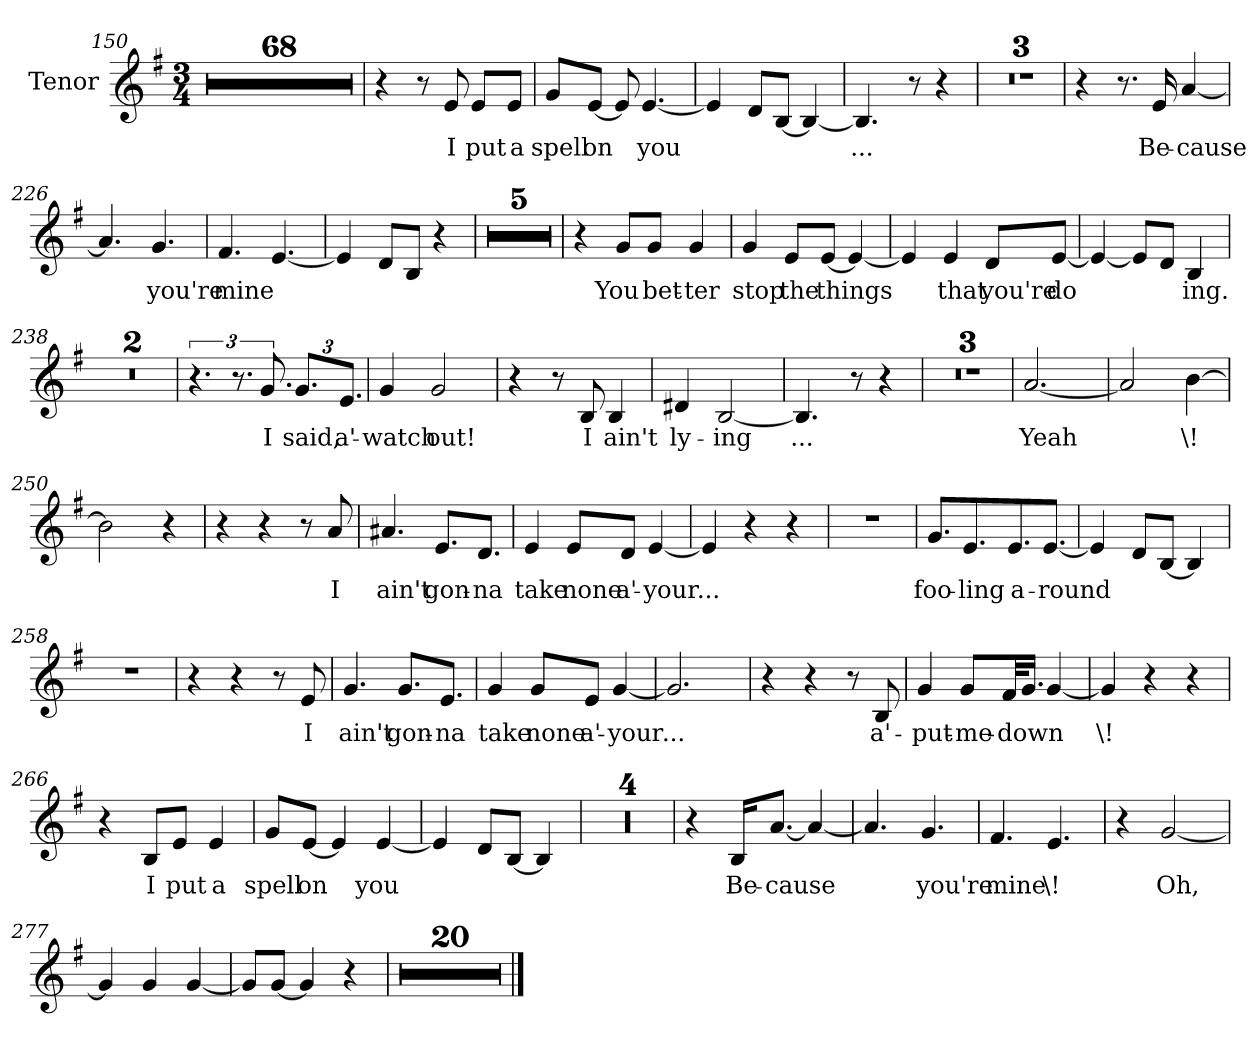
**kern	**text
*part1	*part1
*staff1	*staff1
*I"Tenor	*
*I'T	*
*clefG2	*
*k[f#]	*
*e:	*
*M3/4	*
=150	=150
2.r	.
=151	=151
2.r	.
=152	=152
2.r	.
=153	=153
2.r	.
=154	=154
2.r	.
=155	=155
2.r	.
=156	=156
2.r	.
=157	=157
2.r	.
=158	=158
2.r	.
=159	=159
2.r	.
=160	=160
2.r	.
=161	=161
2.r	.
=162	=162
2.r	.
!!LO:LB:g=z
=163	=163
2.r	.
=164	=164
2.r	.
=165	=165
2.r	.
=166	=166
2.r	.
=167	=167
2.r	.
=168	=168
2.r	.
=169	=169
2.r	.
=170	=170
2.r	.
=171	=171
2.r	.
=172	=172
2.r	.
=173	=173
2.r	.
=174	=174
2.r	.
=175	=175
2.r	.
=176	=176
2.r	.
=177	=177
2.r	.
=178	=178
2.r	.
!!LO:LB:g=z
=179	=179
2.r	.
=180	=180
2.r	.
=181	=181
2.r	.
=182	=182
2.r	.
=183	=183
2.r	.
=184	=184
2.r	.
=185	=185
2.r	.
=186	=186
2.r	.
=187	=187
2.r	.
=188	=188
2.r	.
=189	=189
2.r	.
=190	=190
2.r	.
=191	=191
2.r	.
=192	=192
2.r	.
=193	=193
2.r	.
=194	=194
2.r	.
!!LO:PB:g=z
=195	=195
2.r	.
=196	=196
2.r	.
=197	=197
2.r	.
=198	=198
2.r	.
=199	=199
2.r	.
=200	=200
2.r	.
=201	=201
2.r	.
=202	=202
2.r	.
=203	=203
2.r	.
=204	=204
2.r	.
=205	=205
2.r	.
=206	=206
2.r	.
=207	=207
2.r	.
=208	=208
2.r	.
=209	=209
2.r	.
=210	=210
2.r	.
!!LO:LB:g=z
=211	=211
2.r	.
=212	=212
2.r	.
=213	=213
2.r	.
=214	=214
2.r	.
=215	=215
2.r	.
=216	=216
2.r	.
=217	=217
2.r	.
=218	=218
4r	.
8r	.
!	!LO:LY:b
8e/	I
!	!LO:LY:b
8e/L	put
!	!LO:LY:b
8e/J	a
!!LO:LB:g=z
=219	=219
!	!LO:LY:b
8g/L	spell
!	!LO:LY:b
[8e/J	on
8e/]	.
!	!LO:LY:b
[4.e/	you
=220	=220
4e/]	.
8d/L	.
[8B/J	.
4B/_	.
=221	=221
!	!LO:LY:b
4.B/]	...
8r	.
4r	.
=222	=222
2.r	.
!!LO:LB:g=z
=223	=223
2.r	.
=224	=224
2.r	.
=225	=225
4r	.
8.r	.
!	!LO:LY:b
16e/	Be-
!	!LO:LY:b
[4a/	-cause
=226	=226
4.a/]	.
!	!LO:LY:b
4.g/	you're
!!LO:LB:g=z
=227	=227
!	!LO:LY:b
4.f#/	mine
[4.e/	.
=228	=228
4e/]	.
8d/L	.
!	!LO:LY:b
8B/J	.
4r	.
=229	=229
2.r	.
=230	=230
2.r	.
!!LO:LB:g=z
=231	=231
2.r	.
=232	=232
2.r	.
=233	=233
2.r	.
=234	=234
4r	.
!	!LO:LY:b
8g/L	You
!	!LO:LY:b
8g/J	bet-
!	!LO:LY:b
4g/	-ter
!!LO:LB:g=z
=235	=235
!	!LO:LY:b
4g/	stop
!	!LO:LY:b
8e/L	the
!	!LO:LY:b
[8e/J	things
4e/_	.
=236	=236
4e/]	.
!	!LO:LY:b
4e/	that
!	!LO:LY:b
8d/L	you're
!	!LO:LY:b
[8e/J	do
=237	=237
4e/_	.
8e/L]	.
8d/J	.
!	!LO:LY:b
4B/	ing.
=238	=238
2.r	.
!!LO:LB:g=z
=239	=239
2.r	.
=240	=240
6.r	.
12.r	.
!	!LO:LY:b
12.g/	I
!	!LO:LY:b
12.g/L	said,
!	!LO:LY:b
12.e/J	a'-
=241	=241
!	!LO:LY:b
4g/	-watch
!	!LO:LY:b
2g/	out!
=242	=242
4r	.
8r	.
!	!LO:LY:b
8B/	I
!	!LO:LY:b
4B/	ain't
!!LO:LB:g=z
=243	=243
!	!LO:LY:b
4d#X/	ly-
!	!LO:LY:b
[2B/	-ing
=244	=244
!	!LO:LY:b
4.B/]	...
8r	.
4r	.
=245	=245
2.r	.
=246	=246
2.r	.
!!LO:PB:g=z
=247	=247
2.r	.
=248	=248
!	!LO:LY:b
[2.a/	Yeah
=249	=249
2a/]	.
!	!LO:LY:b
[4b\	\!
=250	=250
2b\]	.
4r	.
!!LO:LB:g=z
=251	=251
4r	.
4r	.
8r	.
!	!LO:LY:b
8a/	I
=252	=252
!	!LO:LY:b
4.a#X/	ain't
!	!LO:LY:b
8.e/L	gon-
!	!LO:LY:b
8.d/J	-na
=253	=253
!	!LO:LY:b
4e/	take
!	!LO:LY:b
8e/L	none
!	!LO:LY:b
8d/J	a'-
!	!LO:LY:b
[4e/	-your
=254	=254
!	!LO:LY:b
4e/]	...
4r	.
4r	.
!!LO:LB:g=z
=255	=255
2.r	.
=256	=256
!	!LO:LY:b
8.g/L	foo-
!	!LO:LY:b
8.e/	-ling
!	!LO:LY:b
8.e/	a-
!	!LO:LY:b
[8.e/J	-round
=257	=257
4e/]	.
8d/L	.
[8B/J	.
!	!LO:LY:b
4B/]	.
=258	=258
2.r	.
!!LO:LB:g=z
=259	=259
4r	.
4r	.
8r	.
!	!LO:LY:b
8e/	I
=260	=260
!	!LO:LY:b
4.g/	ain't
!	!LO:LY:b
8.g/L	gon-
!	!LO:LY:b
8.e/J	-na
=261	=261
!	!LO:LY:b
4g/	take
!	!LO:LY:b
8g/L	none
!	!LO:LY:b
8e/J	a'-
!	!LO:LY:b
[4g/	-your
=262	=262
!	!LO:LY:b
2.g/]	...
!!LO:LB:g=z
=263	=263
4r	.
4r	.
8r	.
!	!LO:LY:b
8B/	a'-
=264	=264
!	!LO:LY:b
4g/	-put-
!	!LO:LY:b
8g/L	-me-
!	!LO:LY:b
32f#/KL	-down
16.g/JJ	.
[4g/	.
=265	=265
!	!LO:LY:b
4g/]	\!
4r	.
4r	.
=266	=266
4r	.
!	!LO:LY:b
8B/L	I
!	!LO:LY:b
8e/J	put
!	!LO:LY:b
4e/	a
!!LO:LB:g=z
=267	=267
!	!LO:LY:b
8g/L	spell
!	!LO:LY:b
[8e/J	on
4e/]	.
!	!LO:LY:b
[4e/	you
=268	=268
4e/]	.
8d/L	.
[8B/J	.
!	!LO:LY:b
4B/]	.
=269	=269
2.r	.
=270	=270
2.r	.
!!LO:LB:g=z
=271	=271
2.r	.
=272	=272
2.r	.
=273	=273
4r	.
!	!LO:LY:b
16B/KL	Be-
!	!LO:LY:b
[8.a/J	-cause
4a/_	.
=274	=274
4.a/]	.
!	!LO:LY:b
4.g/	you're
!!LO:LB:g=z
=275	=275
!	!LO:LY:b
4.f#/	mine
!	!LO:LY:b
4.e/	\!
=276	=276
4r	.
!	!LO:LY:b
[2g/	Oh,
=277	=277
4g/]	.
4g/	.
[4g/	.
=278	=278
8g/L]	.
[8g/J	.
4g/]	.
4r	.
!!LO:LB:g=z
=279	=279
2.r	.
=280	=280
2.r	.
=281	=281
2.r	.
=282	=282
2.r	.
=283	=283
2.r	.
=284	=284
2.r	.
=285	=285
2.r	.
=286	=286
2.r	.
=287	=287
2.r	.
=288	=288
2.r	.
=289	=289
2.r	.
=290	=290
2.r	.
=291	=291
2.r	.
=292	=292
2.r	.
=293	=293
2.r	.
=294	=294
2.r	.
=295	=295
2.r	.
=296	=296
2.r	.
=297	=297
2.r	.
=298	=298
2.r	.
==	==
*-	*-
